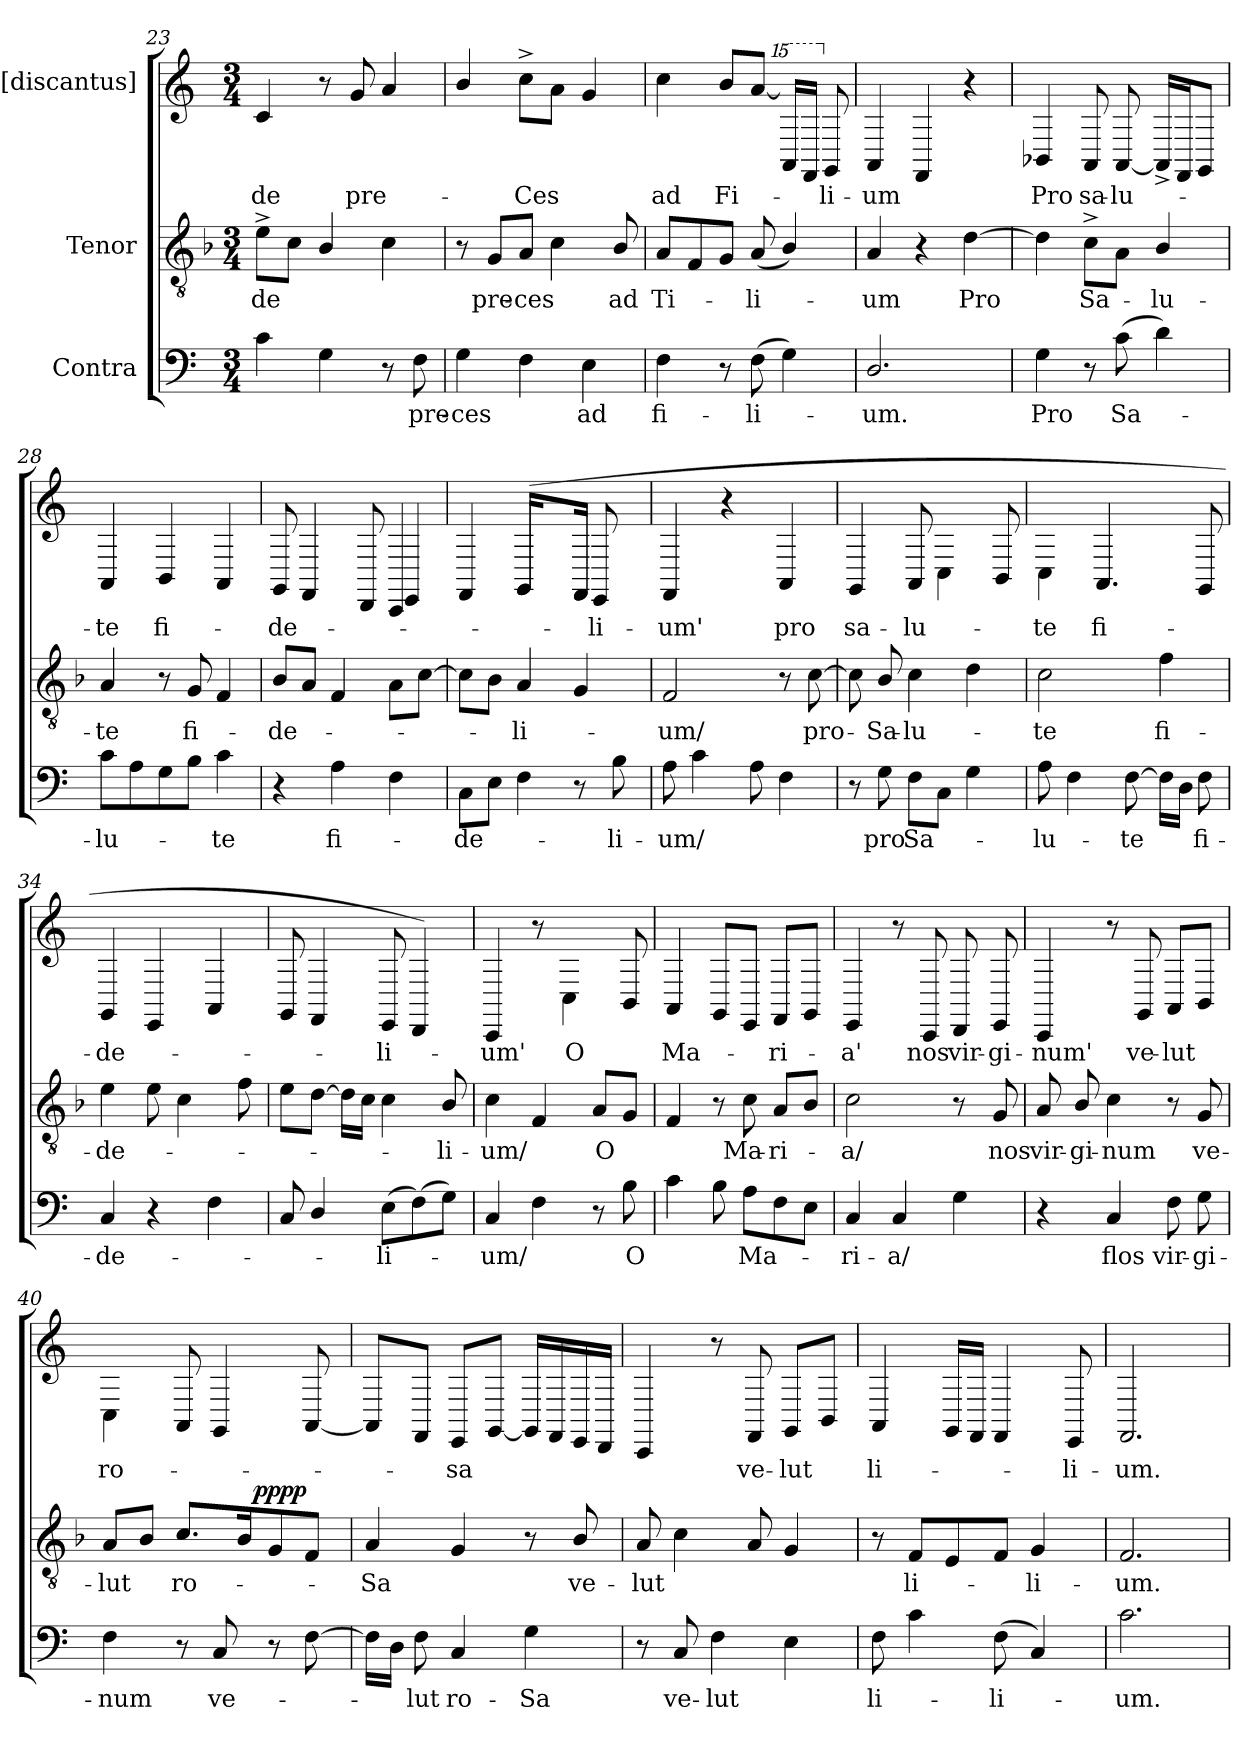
**kern	**text	**kern	**text	**dynam	**kern	**text
*part3	*part3	*part2	*part2	*part2	*part1	*part1
*staff3	*staff3	*staff2	*staff2	*staff2	*staff1	*staff1
*I"Contra	*	*I"Tenor	*	*	*I"[discantus]	*
*clefF4	*	*clefGv2	*	*	*clefG2	*
*ITrd-3c-5	*	*	*	*	*ITrd-3c-5	*
*k[b-]	*	*k[b-]	*	*	*k[b-]	*
*F:	*	*F:	*	*	*F:	*
*M3/4	*	*M3/4	*	*	*M3/4	*
=23	=23	=23	=23	=23	=23	=23
!	!	!	!LO:LY:b	!	!	!LO:LY:b
4f\	.	8e^>\L	-de	.	4f/	-de
.	.	8c\J	.	.	.	.
4c\	.	4B-/	.	.	8r	.
!	!	!	!	!	!	!LO:LY:b
.	.	.	.	.	8cc/	pre-
8r	.	4c\	.	.	4dd/	.
!	!LO:LY:b	!	!	!	!	!
8B-\	pre-	.	.	.	.	.
=24	=24	=24	=24	=24	=24	=24
!	!LO:LY:b	!	!	!	!	!
4c\	-ces	8r	.	.	4ee/	.
!	!	!	!LO:LY:b	!	!	!
.	.	8G/L	pre-	.	.	.
!	!	!	!LO:LY:b	!	!	!LO:LY:b
4B-\	.	8A/J	-ces	.	8ff^>\L	-Ces
.	.	4c\	.	.	8dd\J	.
!	!LO:LY:b	!	!	!	!	!
4A\	ad	.	.	.	4cc/	.
!	!	!	!LO:LY:b	!	!	!
.	.	8B-/	ad	.	.	.
=25	=25	=25	=25	=25	=25	=25
!	!LO:LY:b	!	!LO:LY:b	!	!	!LO:LY:b
4B-\	fi-	8A/L	Ti-	.	4ff\	ad
.	.	8F/	.	.	.	.
!	!	!	!	!	!	!LO:LY:b
8r	.	8G/J	.	.	8ee/L	Fi-
!	!LO:LY:b	!	!LO:LY:b	!	!	!
(>8B-\	-li-	(<8A/	-li-	.	[<8dd/J	.
*	*	*	*	*	*15ma	*
4c\)	.	4B-/)	.	.	16dd/LL]	.
.	.	.	.	.	16b-/JJ	.
*	*	*	*	*	*X15ma	*
!	!	!	!	!	!	!LO:LY:b
.	.	.	.	.	8C/	-li-
=26	=26	=26	=26	=26	=26	=26
!	!LO:LY:b	!	!LO:LY:b	!	!	!LO:LY:b
2.G/	-um.	4A/	-um	.	4D/	-um
.	.	4r	.	.	4BB-/	.
!	!	!	!LO:LY:b	!	!	!
.	.	[>4d\	Pro	.	4r	.
=27	=27	=27	=27	=27	=27	=27
!	!LO:LY:b	!	!	!	!	!LO:LY:b
4c\	Pro	4d\]	.	.	4E-X/	Pro
!	!	!	!LO:LY:b	!	!	!LO:LY:b
8r	.	8c^>\L	Sa-	.	8D/	sa-
!	!LO:LY:b	!	!	!	!	!LO:LY:b
(>8f\	Sa-	8A\J	.	.	[<8D/	-lu-
!	!	!	!LO:LY:b	!	!	!
4g\)	.	4B-/	-lu-	.	16D^</LL]	.
.	.	.	.	.	16BB-/J	.
.	.	.	.	.	8C/J	.
=28	=28	=28	=28	=28	=28	=28
!	!LO:LY:b	!	!LO:LY:b	!	!	!LO:LY:b
8f\L	-lu-	4A/	-te	.	4D/	-te
8d\	.	.	.	.	.	.
!	!	!	!	!	!	!LO:LY:b
8c\	.	8r	.	.	4E/	fi-
!	!	!	!LO:LY:b	!	!	!
8e\J	.	8G/	fi-	.	.	.
!	!LO:LY:b	!	!	!	!	!
4f\	-te	4F/	.	.	4D/	.
!!LO:LB:g=z
=29	=29	=29	=29	=29	=29	=29
!	!	!	!LO:LY:b	!	!	!LO:LY:b
*	*	*	*	*	*^	*
4r	.	8B-/L	-de-	.	8C/	2ryy	-de-
.	.	8A/J	.	.	4BB-/	.	.
!	!LO:LY:b	!	!	!	!	!	!
4d\	fi-	4F/	.	.	.	.	.
.	.	.	.	.	8GG/	.	.
4B-\	.	8A\L	.	.	4FF/	4AA/	.
.	.	[>8c\J	.	.	.	.	.
=30	=30	=30	=30	=30	=30	=30	=30
!	!LO:LY:b	!	!	!	!	!	!
8F\L	-de-	8c\L]	.	.	4BB-/	4ryy	.
8A\J	.	8B-\J	.	.	.	.	.
!	!	!	!LO:LY:b	!	!	!	!
4B-\	.	4A/	-li-	.	(16C/LL	(<4C/	.
.	.	.	.	.	8.ryy	.	.
8r	.	4G/	.	.	16BB-/JJ	4BB-/	.
!	!	!	!	!	!	!	!LO:LY:b
.	.	.	.	.	8AA/	.	-li-
!	!LO:LY:b	!	!	!	!	!	!
8e\	-li-	.	.	.	.	.	.
.	.	.	.	.	16ryy	.	.
*	*	*	*	*	*v	*v	*
=31	=31	=31	=31	=31	=31	=31
!	!LO:LY:b	!	!LO:LY:b	!	!	!LO:LY:b
8d\	-um/	2F/	-um/	.	4BB-/	-um'
4f\	.	.	.	.	.	.
.	.	.	.	.	4r	.
8d\	.	.	.	.	.	.
!	!	!	!	!	!	!LO:LY:b
4B-\	.	8r	.	.	4D/	pro
!	!	!	!LO:LY:b	!	!	!
.	.	[>8c\	pro-	.	.	.
=32	=32	=32	=32	=32	=32	=32
!	!	!	!	!	!	!LO:LY:b
8r	.	8c\]	.	.	4C/	sa-
!	!LO:LY:b	!	!LO:LY:b	!	!	!
8c\	pro	8B-/	-Sa-	.	.	.
!	!LO:LY:b	!	!LO:LY:b	!	!	!LO:LY:b
8B-\L	Sa-	4c\	-lu-	.	8D/	-lu-
8F\J	.	.	.	.	4F\	.
4c\	.	4d\	.	.	.	.
.	.	.	.	.	8E/	.
=33	=33	=33	=33	=33	=33	=33
!	!LO:LY:b	!	!LO:LY:b	!	!	!LO:LY:b
8d\	-lu-	2c\	-te	.	4F\	-te
4B-\	.	.	.	.	.	.
!	!	!	!	!	!	!LO:LY:b
.	.	.	.	.	4.D/	fi-
!	!LO:LY:b	!	!	!	!	!
[>8B-\	-te	.	.	.	.	.
!	!	!	!LO:LY:b	!	!	!
16B-\LL]	.	4f\	fi-	.	.	.
16G\JJ	.	.	.	.	.	.
!	!LO:LY:b	!	!	!	!	!
8B-\	fi-	.	.	.	8C/	.
=34	=34	=34	=34	=34	=34	=34
!	!LO:LY:b	!	!LO:LY:b	!	!	!LO:LY:b
4F/	-de-	4e\	-de-	.	4C/	-de-
4r	.	8e\	.	.	4AA/	.
.	.	4c\	.	.	.	.
4B-\	.	.	.	.	4D/	.
.	.	8f\	.	.	.	.
!!LO:LB:g=z
=35	=35	=35	=35	=35	=35	=35
8F/	.	8e\L	.	.	8C/	.
4G/	.	[>8d\J	.	.	4BB-/	.
.	.	16d\LL]	.	.	.	.
.	.	16c\JJ	.	.	.	.
!	!LO:LY:b	!	!	!	!	!LO:LY:b
(>8A\L	-li-	4c\	.	.	8AA/	-li-
(>8B-\)	.	.	.	.	4GG/)	.
!	!	!	!LO:LY:b	!	!	!
8c\J)	.	8B-/	-li-	.	.	.
=36	=36	=36	=36	=36	=36	=36
!	!LO:LY:b	!	!LO:LY:b	!	!	!LO:LY:b
4F/	-um/	4c\	-um/	.	4FF/	-um'
4B-\	.	4F/	.	.	8r	.
!	!	!	!	!	!	!LO:LY:b
.	.	.	.	.	4F\	O
!	!	!	!LO:LY:b	!	!	!
8r	.	8A/L	O	.	.	.
!	!LO:LY:b	!	!	!	!	!
8e\	O	8G/J	.	.	8E/	.
=37	=37	=37	=37	=37	=37	=37
!	!	!	!	!	!	!LO:LY:b
4f\	.	4F/	.	.	4D/	Ma-
8e\	.	8r	.	.	8C/L	.
!	!LO:LY:b	!	!LO:LY:b	!	!	!
8d\L	Ma-	8c\	Ma-	.	8AA/J	.
!	!	!	!LO:LY:b	!	!	!LO:LY:b
8B-\	.	8A/L	-ri-	.	8BB-/L	-ri-
8A\J	.	8B-/J	.	.	8C/J	.
=38	=38	=38	=38	=38	=38	=38
!	!LO:LY:b	!	!LO:LY:b	!	!	!LO:LY:b
4F/	-ri-	2c\	-a/	.	4AA/	-a'
!	!LO:LY:b	!	!	!	!	!
4F/	-a/	.	.	.	8r	.
!	!	!	!	!	!	!LO:LY:b
.	.	.	.	.	8FF/	nos
!	!	!	!	!	!	!LO:LY:b
4c\	.	8r	.	.	8GG/	vir-
!	!	!	!LO:LY:b	!	!	!LO:LY:b
.	.	8G/	nos	.	8AA/	-gi-
=39	=39	=39	=39	=39	=39	=39
!	!	!	!LO:LY:b	!	!	!LO:LY:b
4r	.	8A/	vir-	.	4FF/	-num'
!	!	!	!LO:LY:b	!	!	!
.	.	8B-/	-gi-	.	.	.
!	!LO:LY:b	!	!LO:LY:b:rj	!	!	!
4F/	flos	4c\	-num	.	8r	.
!	!	!	!	!	!	!LO:LY:b
.	.	.	.	.	8C/	ve-
!	!LO:LY:b	!	!	!	!	!LO:LY:b
8B-\	vir-	8r	.	.	8D/L	-lut
!	!LO:LY:b	!	!LO:LY:b	!	!	!
8c\	-gi-	8G/	ve-	.	8E/J	.
!!LO:LB:g=z
=40	=40	=40	=40	=40	=40	=40
!	!LO:LY:b	!	!LO:LY:b	!	!	!LO:LY:b
*	*	*^	*	*	*	*
4B-\	-num	8A/L	4...ryy	-lut	.	4F\	ro-
.	.	8B-/J	.	.	.	.	.
!	!	!	!	!LO:LY:b	!	!	!
8r	.	8.c/L	.	ro-	.	8D/	.
!	!LO:LY:b	!	!	!	!	!	!
8F/	ve-	.	.	.	.	4C/	.
.	.	16B-/k	.	.	.	.	.
!	!	!	!	!	!LO:DY:a	!	!
.	.	.	4ryy	.	pppp	.	.
8r	.	8G/	.	.	.	.	.
[>8B-\	.	8F/J	.	.	.	[<8D/	.
.	.	.	32ryy	.	.	.	.
=41	=41	=41	=41	=41	=41	=41	=41
!	!	!	!	!LO:LY:b	!	!	!
*	*	*v	*v	*	*	*	*
16B-\LL]	.	4A/	-Sa	.	8D/L]	.
16G\JJ	.	.	.	.	.	.
!	!LO:LY:b	!	!	!	!	!
8B-\	-lut	.	.	.	8BB-/J	.
!	!LO:LY:b	!	!	!	!	!LO:LY:b
4F/	ro-	4G/	.	.	8AA/L	-sa
.	.	.	.	.	[<8C/J	.
!	!LO:LY:b	!	!	!	!	!
4c\	-Sa	8r	.	.	16C/LL]	.
.	.	.	.	.	16BB-/	.
!	!	!	!LO:LY:b	!	!	!
.	.	8B-/	ve-	.	16AA/	.
.	.	.	.	.	16GG/JJ	.
=42	=42	=42	=42	=42	=42	=42
!	!	!	!LO:LY:b	!	!	!
8r	.	8A/	-lut	.	4FF/	.
!	!LO:LY:b	!	!	!	!	!
8F/	ve-	4c\	.	.	.	.
!	!LO:LY:b	!	!	!	!	!
4B-\	-lut	.	.	.	8r	.
!	!	!	!	!	!	!LO:LY:b
.	.	8A/	.	.	8BB-/	ve-
!	!	!	!	!	!	!LO:LY:b
4A\	.	4G/	.	.	8C/L	-lut
.	.	.	.	.	8E/J	.
=43	=43	=43	=43	=43	=43	=43
!	!LO:LY:b	!	!	!	!	!LO:LY:b
8B-\	li-	8r	.	.	4D/	li-
!	!	!	!LO:LY:b	!	!	!
4f\	.	8F/L	li-	.	.	.
.	.	8E/	.	.	16C/LL	.
.	.	.	.	.	16BB-/JJ	.
!	!LO:LY:b	!	!	!	!	!
(>8B-\	-li-	8F/J	.	.	4BB-/	.
!	!	!	!LO:LY:b	!	!	!
4F/)	.	4G/	-li-	.	.	.
!	!	!	!	!	!	!LO:LY:b
.	.	.	.	.	8AA/	-li-
=44	=44	=44	=44	=44	=44	=44
!	!LO:LY:b	!	!LO:LY:b	!	!	!LO:LY:b
2.f\	-um.	2.F/	-um.	.	2.BB-/	-um.
=	=	=	=	=	=	=
*-	*-	*-	*-	*-	*-	*-
